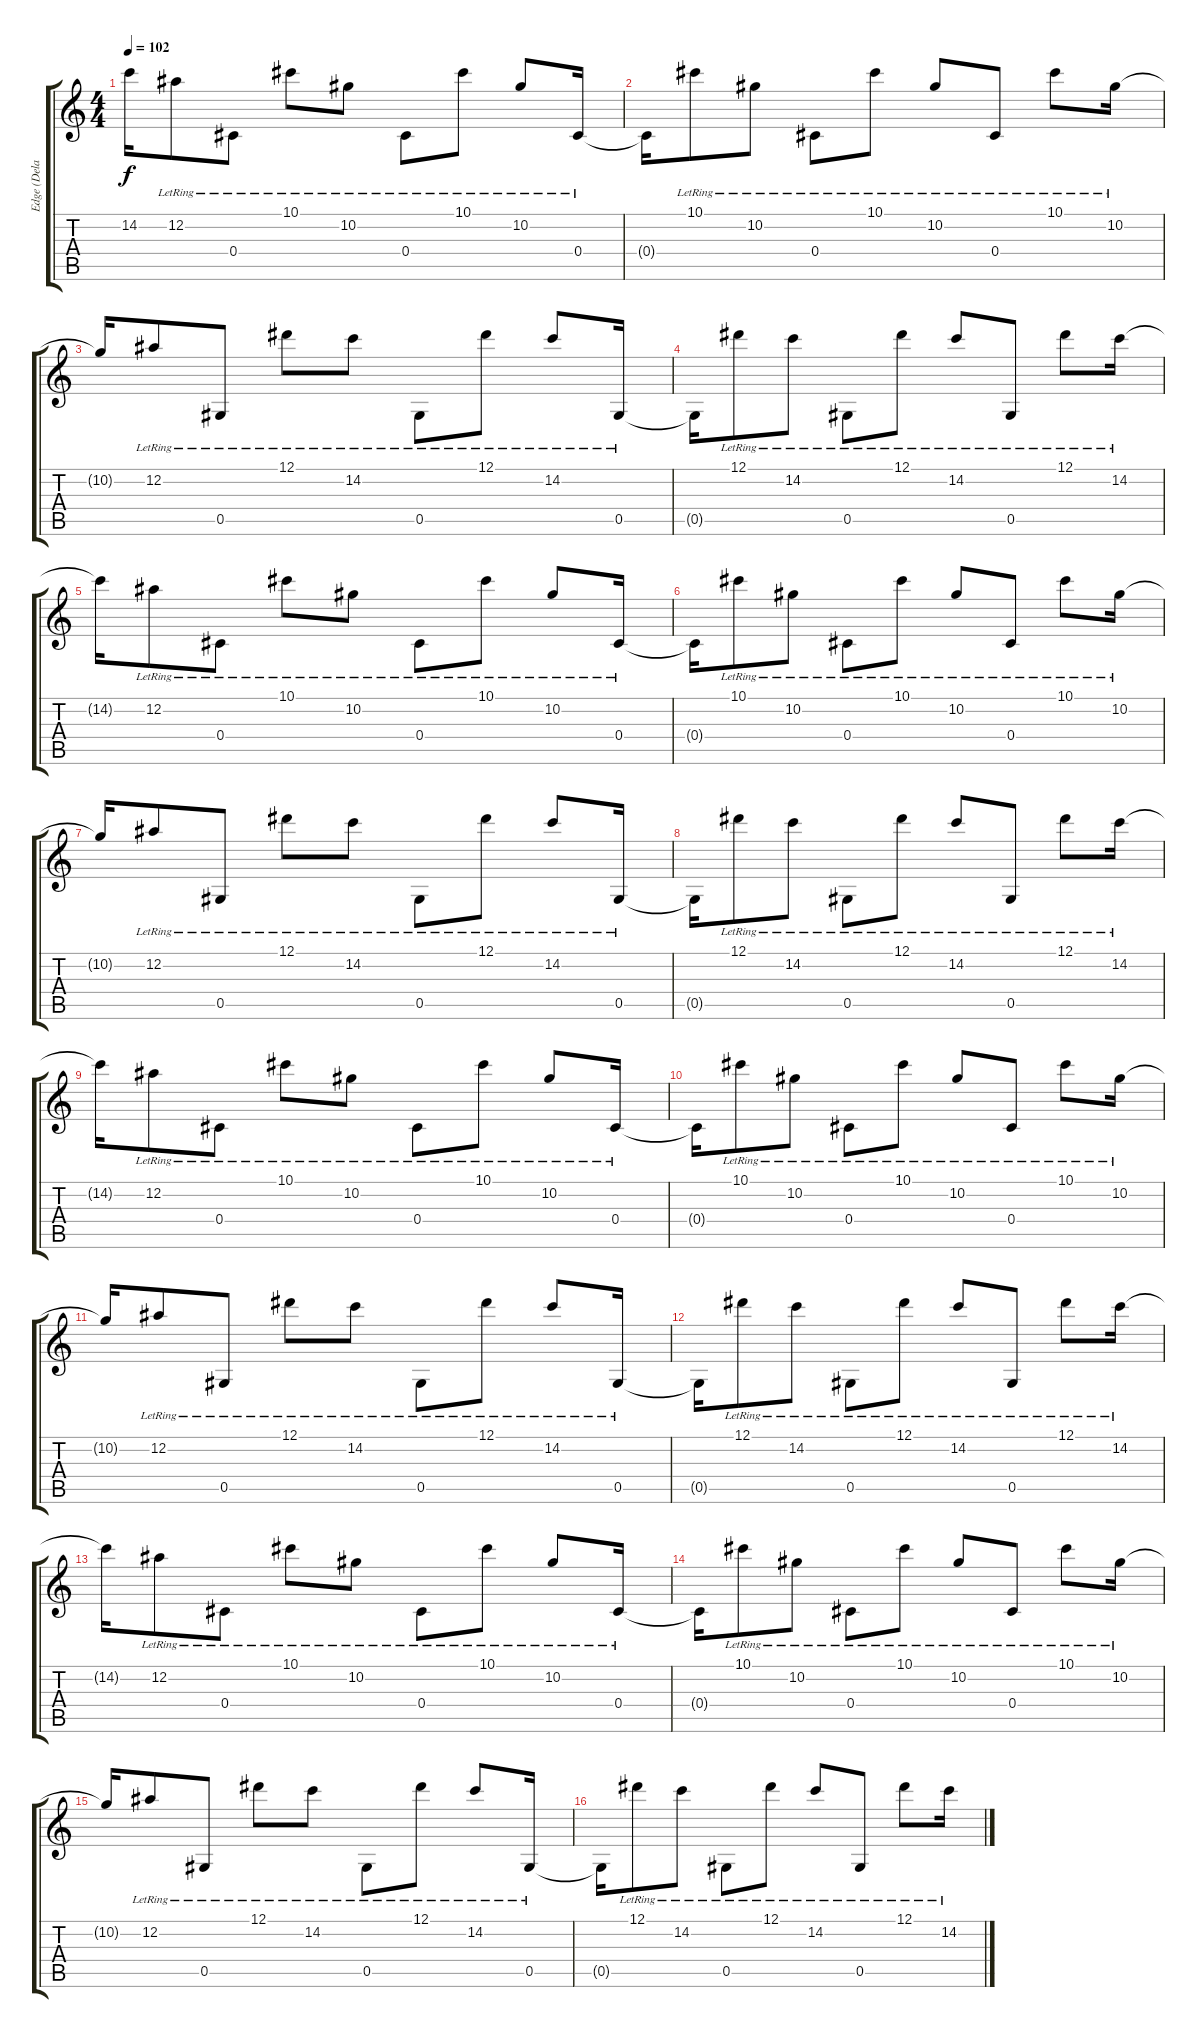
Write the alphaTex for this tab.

\track ("Edge (Delay)" "Edge (Dela") {instrument electricguitarjazz}
\staff {score tabs}
\tuning (Eb4 Bb3 Gb3 Db3 Ab2 Eb2) {hide}
\ts (4 4)
\tempo 102
\clef g2
\ks c
14.2{t}.16{dy f} 12.2{lr}.8 0.4{lr}.8 10.1{lr}.8 10.2{lr}.8 0.4{lr}.8 10.1{lr}.8 10.2{lr}.8 0.4{lr}.16 |
0.4{t}.16 10.1{lr}.8 10.2{lr}.8 0.4{lr}.8 10.1{lr}.8 10.2{lr}.8 0.4{lr}.8 10.1{lr}.8 10.2{lr}.16 |
10.2{t}.16 12.2{lr}.8 0.5{lr}.8 12.1{lr}.8 14.2{lr}.8 0.5{lr}.8 12.1{lr}.8 14.2{lr}.8 0.5{lr}.16 |
0.5{t}.16 12.1{lr}.8 14.2{lr}.8 0.5{lr}.8 12.1{lr}.8 14.2{lr}.8 0.5{lr}.8 12.1{lr}.8 14.2{lr}.16 |
14.2{t}.16 12.2{lr}.8 0.4{lr}.8 10.1{lr}.8 10.2{lr}.8 0.4{lr}.8 10.1{lr}.8 10.2{lr}.8 0.4{lr}.16 |
0.4{t}.16 10.1{lr}.8 10.2{lr}.8 0.4{lr}.8 10.1{lr}.8 10.2{lr}.8 0.4{lr}.8 10.1{lr}.8 10.2{lr}.16 |
10.2{t}.16 12.2{lr}.8 0.5{lr}.8 12.1{lr}.8 14.2{lr}.8 0.5{lr}.8 12.1{lr}.8 14.2{lr}.8 0.5{lr}.16 |
0.5{t}.16 12.1{lr}.8 14.2{lr}.8 0.5{lr}.8 12.1{lr}.8 14.2{lr}.8 0.5{lr}.8 12.1{lr}.8 14.2{lr}.16 |
14.2{t}.16 12.2{lr}.8 0.4{lr}.8 10.1{lr}.8 10.2{lr}.8 0.4{lr}.8 10.1{lr}.8 10.2{lr}.8 0.4{lr}.16 |
0.4{t}.16 10.1{lr}.8 10.2{lr}.8 0.4{lr}.8 10.1{lr}.8 10.2{lr}.8 0.4{lr}.8 10.1{lr}.8 10.2{lr}.16 |
10.2{t}.16 12.2{lr}.8 0.5{lr}.8 12.1{lr}.8 14.2{lr}.8 0.5{lr}.8 12.1{lr}.8 14.2{lr}.8 0.5{lr}.16 |
0.5{t}.16 12.1{lr}.8 14.2{lr}.8 0.5{lr}.8 12.1{lr}.8 14.2{lr}.8 0.5{lr}.8 12.1{lr}.8 14.2{lr}.16 |
14.2{t}.16 12.2{lr}.8 0.4{lr}.8 10.1{lr}.8 10.2{lr}.8 0.4{lr}.8 10.1{lr}.8 10.2{lr}.8 0.4{lr}.16 |
0.4{t}.16 10.1{lr}.8 10.2{lr}.8 0.4{lr}.8 10.1{lr}.8 10.2{lr}.8 0.4{lr}.8 10.1{lr}.8 10.2{lr}.16 |
10.2{t}.16 12.2{lr}.8 0.5{lr}.8 12.1{lr}.8 14.2{lr}.8 0.5{lr}.8 12.1{lr}.8 14.2{lr}.8 0.5{lr}.16 |
0.5{t}.16 12.1{lr}.8 14.2{lr}.8 0.5{lr}.8 12.1{lr}.8 14.2{lr}.8 0.5{lr}.8 12.1{lr}.8 14.2{lr}.16
